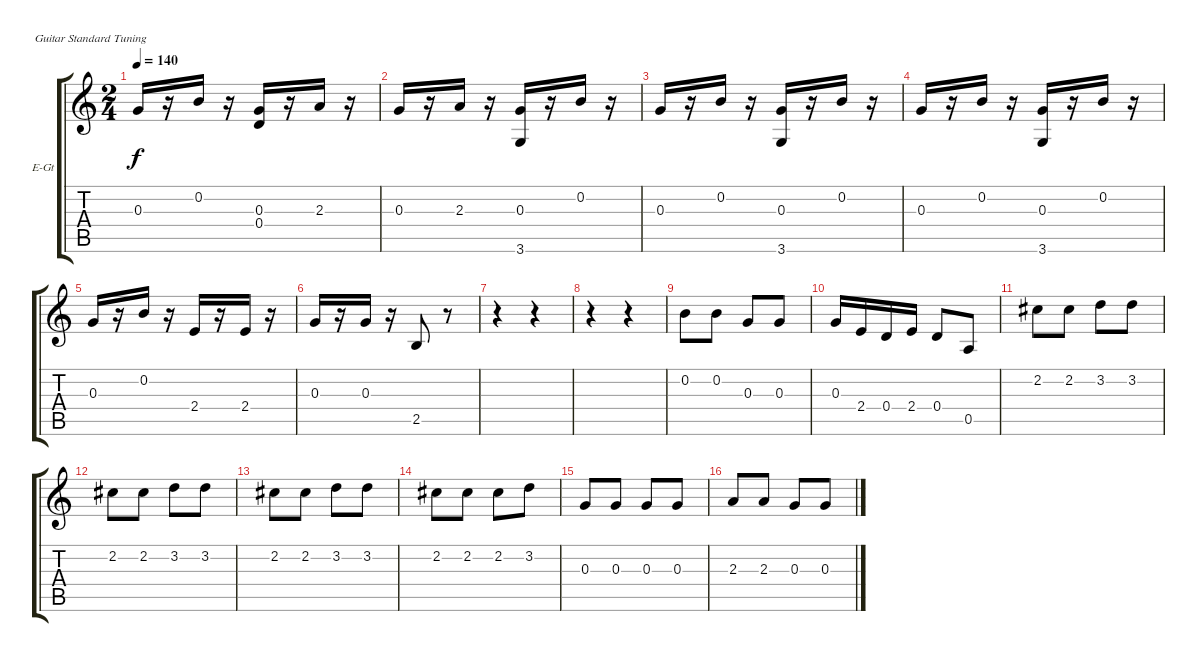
\bracketExtendMode groupsimilarinstruments
\firstSystemTrackNameOrientation horizontal
\otherSystemsTrackNameOrientation horizontal
\track ("Guitar 4/5" "E-Gt") {instrument distortionguitar}
\staff {score tabs}
\tuning (E4 B3 G3 D3 A2 E2)
\ts (2 4)
\tempo 140
\clef g2
\scale
0.333333
\ks c
0.3.16{dy f} r.16 0.2.16 r.16 (0.4 0.3).16 r.16 2.3.16 r.16 |
\scale
0.333333 0.3.16 r.16 2.3.16 r.16 (3.6 0.3).16 r.16 0.2.16 r.16 |
\scale
0.333333 0.3.16 r.16 0.2.16 r.16 (3.6 0.3).16 r.16 0.2.16 r.16 |
\scale
0.333333 0.3.16 r.16 0.2.16 r.16 (3.6 0.3).16 r.16 0.2.16 r.16 |
\scale
0.333333 0.3.16 r.16 0.2.16 r.16 2.4.16 r.16 2.4.16 r.16 |
\scale
0.333333 0.3.16 r.16 0.3.16 r.16 2.5.8 r.8 |
\scale
0.333333 r.4 r.4 |
\scale
0.333333 r.4 r.4 |
\scale
0.333333 0.2.8 0.2.8 0.3.8 0.3.8 |
\scale
0.333333 0.3.16 2.4.16 0.4.16 2.4.16 0.4.8 0.5.8 |
\scale
0.333333 2.2.8 2.2.8 3.2.8 3.2.8 |
\scale
0.333333 2.2.8 2.2.8 3.2.8 3.2.8 |
\scale
0.333333 2.2.8 2.2.8 3.2.8 3.2.8 |
\scale
0.333333 2.2.8 2.2.8 2.2.8 3.2.8 |
\scale
0.333333 0.3.8 0.3.8 0.3.8 0.3.8 |
\scale
0.333333 2.3.8 2.3.8 0.3.8 0.3.8
